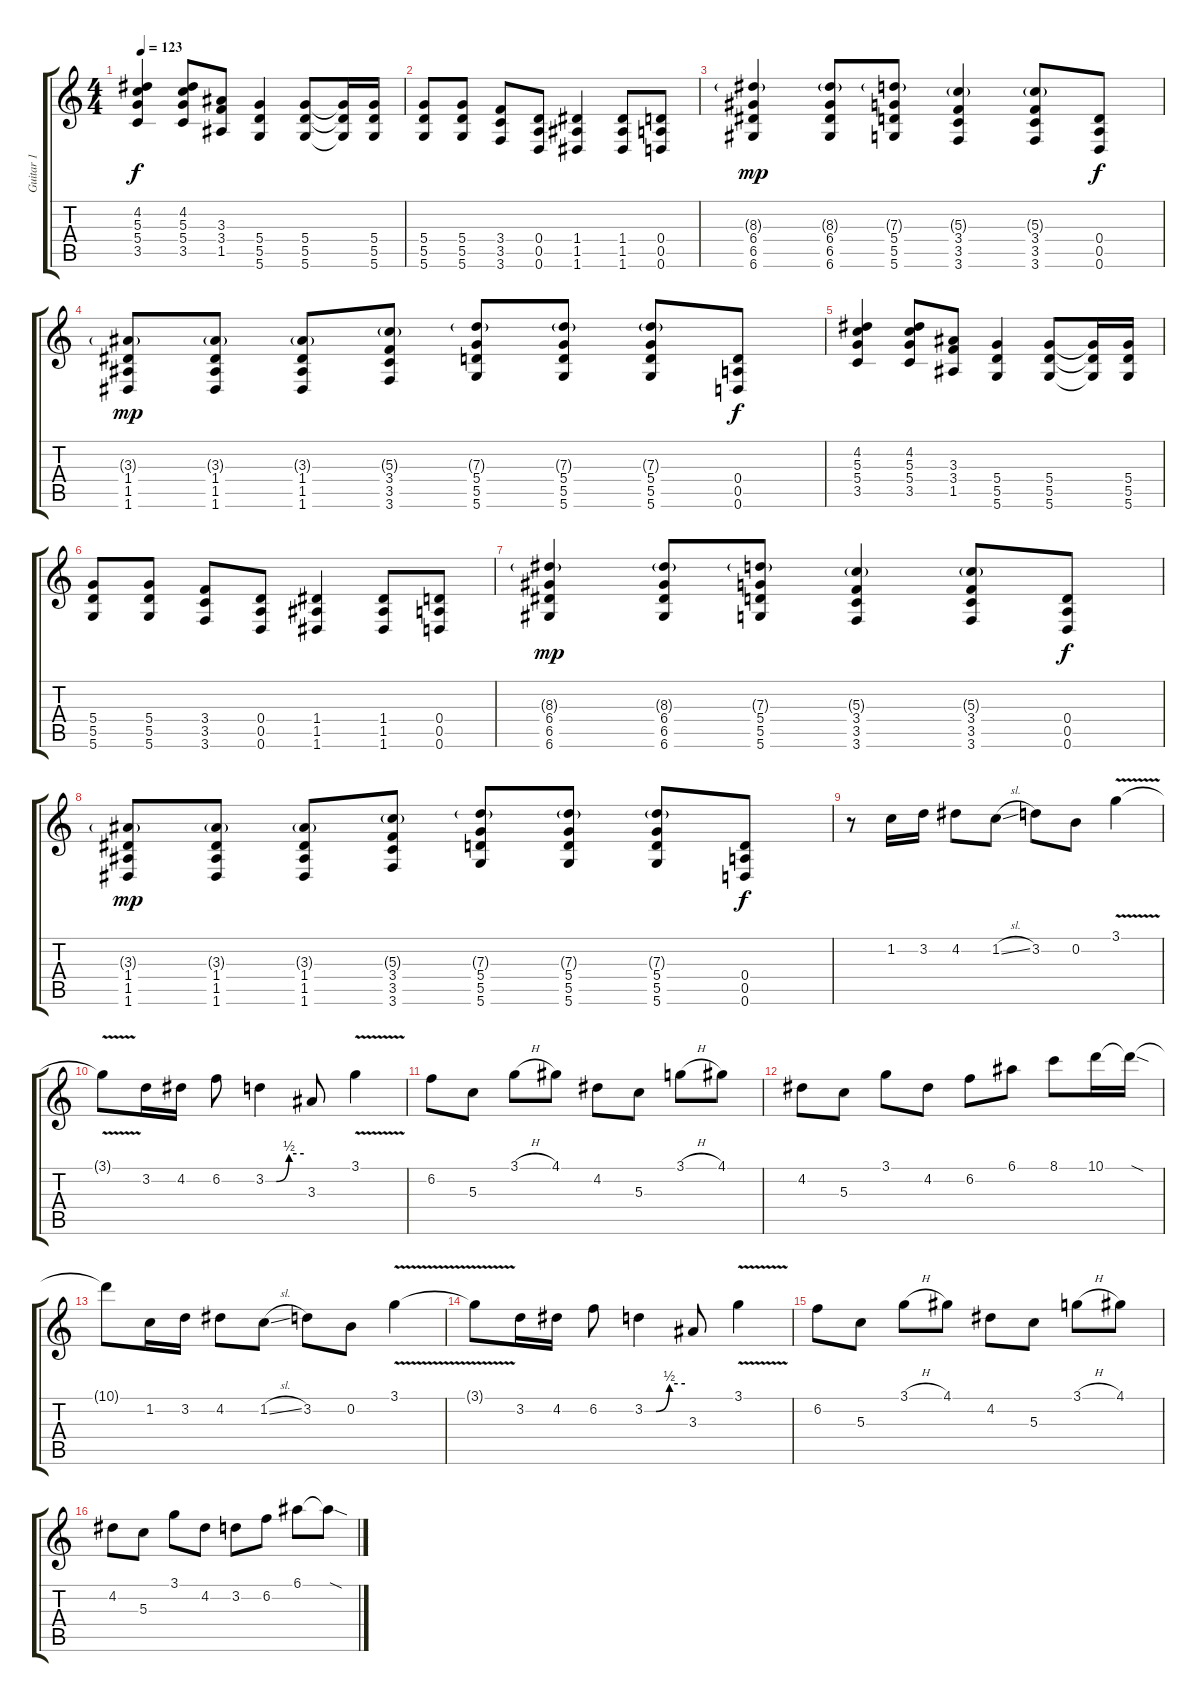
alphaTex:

\track ("Guitar 1" "Guitar 1") {instrument distortionguitar}
\staff {score tabs}
\tuning (E4 B3 G3 D3 A2 D2) {hide}
\ts (4 4)
\tempo 123
\clef g2
\ks c
(4.2 5.3 5.4 3.5).4{dy f} (4.2 5.3 5.4 3.5).8 (3.3 3.4 1.5).8 (5.4 5.5 5.6).4 (5.4 5.5 5.6).8 (5.4{t} 5.5{t} 5.6{t}).16 (5.4 5.5 5.6).16 |
(5.4 5.5 5.6).8 (5.4 5.5 5.6).8 (3.4 3.5 3.6).8 (0.4 0.5 0.6).8 (1.4 1.5 1.6).4 (1.4 1.5 1.6).8 (0.4 0.5 0.6).8 |
(8.3{g} 6.4 6.5 6.6).4{dy mp} (8.3{g} 6.4 6.5 6.6).8 (7.3{g} 5.4 5.5 5.6).8 (5.3{g} 3.4 3.5 3.6).4 (5.3{g} 3.4 3.5 3.6).8 (0.4 0.5 0.6).8{dy f} |
(3.3{g} 1.4 1.5 1.6).8{dy mp} (3.3{g} 1.4 1.5 1.6).8 (3.3{g} 1.4 1.5 1.6).8 (5.3{g} 3.4 3.5 3.6).8 (7.3{g} 5.4 5.5 5.6).8 (7.3{g} 5.4 5.5 5.6).8 (7.3{g} 5.4 5.5 5.6).8 (0.4 0.5 0.6).8{dy f} |
(4.2 5.3 5.4 3.5).4 (4.2 5.3 5.4 3.5).8 (3.3 3.4 1.5).8 (5.4 5.5 5.6).4 (5.4 5.5 5.6).8 (5.4{t} 5.5{t} 5.6{t}).16 (5.4 5.5 5.6).16 |
(5.4 5.5 5.6).8 (5.4 5.5 5.6).8 (3.4 3.5 3.6).8 (0.4 0.5 0.6).8 (1.4 1.5 1.6).4 (1.4 1.5 1.6).8 (0.4 0.5 0.6).8 |
(8.3{g} 6.4 6.5 6.6).4{dy mp} (8.3{g} 6.4 6.5 6.6).8 (7.3{g} 5.4 5.5 5.6).8 (5.3{g} 3.4 3.5 3.6).4 (5.3{g} 3.4 3.5 3.6).8 (0.4 0.5 0.6).8{dy f} |
(3.3{g} 1.4 1.5 1.6).8{dy mp} (3.3{g} 1.4 1.5 1.6).8 (3.3{g} 1.4 1.5 1.6).8 (5.3{g} 3.4 3.5 3.6).8 (7.3{g} 5.4 5.5 5.6).8 (7.3{g} 5.4 5.5 5.6).8 (7.3{g} 5.4 5.5 5.6).8 (0.4 0.5 0.6).8{dy f} |
r.8 1.2.16 3.2.16 4.2.8 1.2{sl}.8 3.2.8 0.2.8 3.1{v}.4 |
3.1{t}.8 3.2.16 4.2.16 6.2.8 3.2{be (custom 0 0 17 0 37 2 60 2)}.4 3.3.8 3.1{v}.4 |
6.2.8 5.3.8 3.1{h}.8 4.1.8 4.2.8 5.3.8 3.1{h}.8 4.1.8 |
4.2.8 5.3.8 3.1.8 4.2.8 6.2.8 6.1.8 8.1.8 10.1.16 10.1{sod t}.16 |
10.1{t}.8 1.2.16 3.2.16 4.2.8 1.2{sl}.8 3.2.8 0.2.8 3.1{v}.4 |
3.1{t}.8 3.2.16 4.2.16 6.2.8 3.2{be (custom 0 0 17 0 37 2 60 2)}.4 3.3.8 3.1{v}.4 |
6.2.8 5.3.8 3.1{h}.8 4.1.8 4.2.8 5.3.8 3.1{h}.8 4.1.8 |
4.2.8 5.3.8 3.1.8 4.2.8 3.2.8 6.2.8 6.1.8 6.1{sod t}.8
